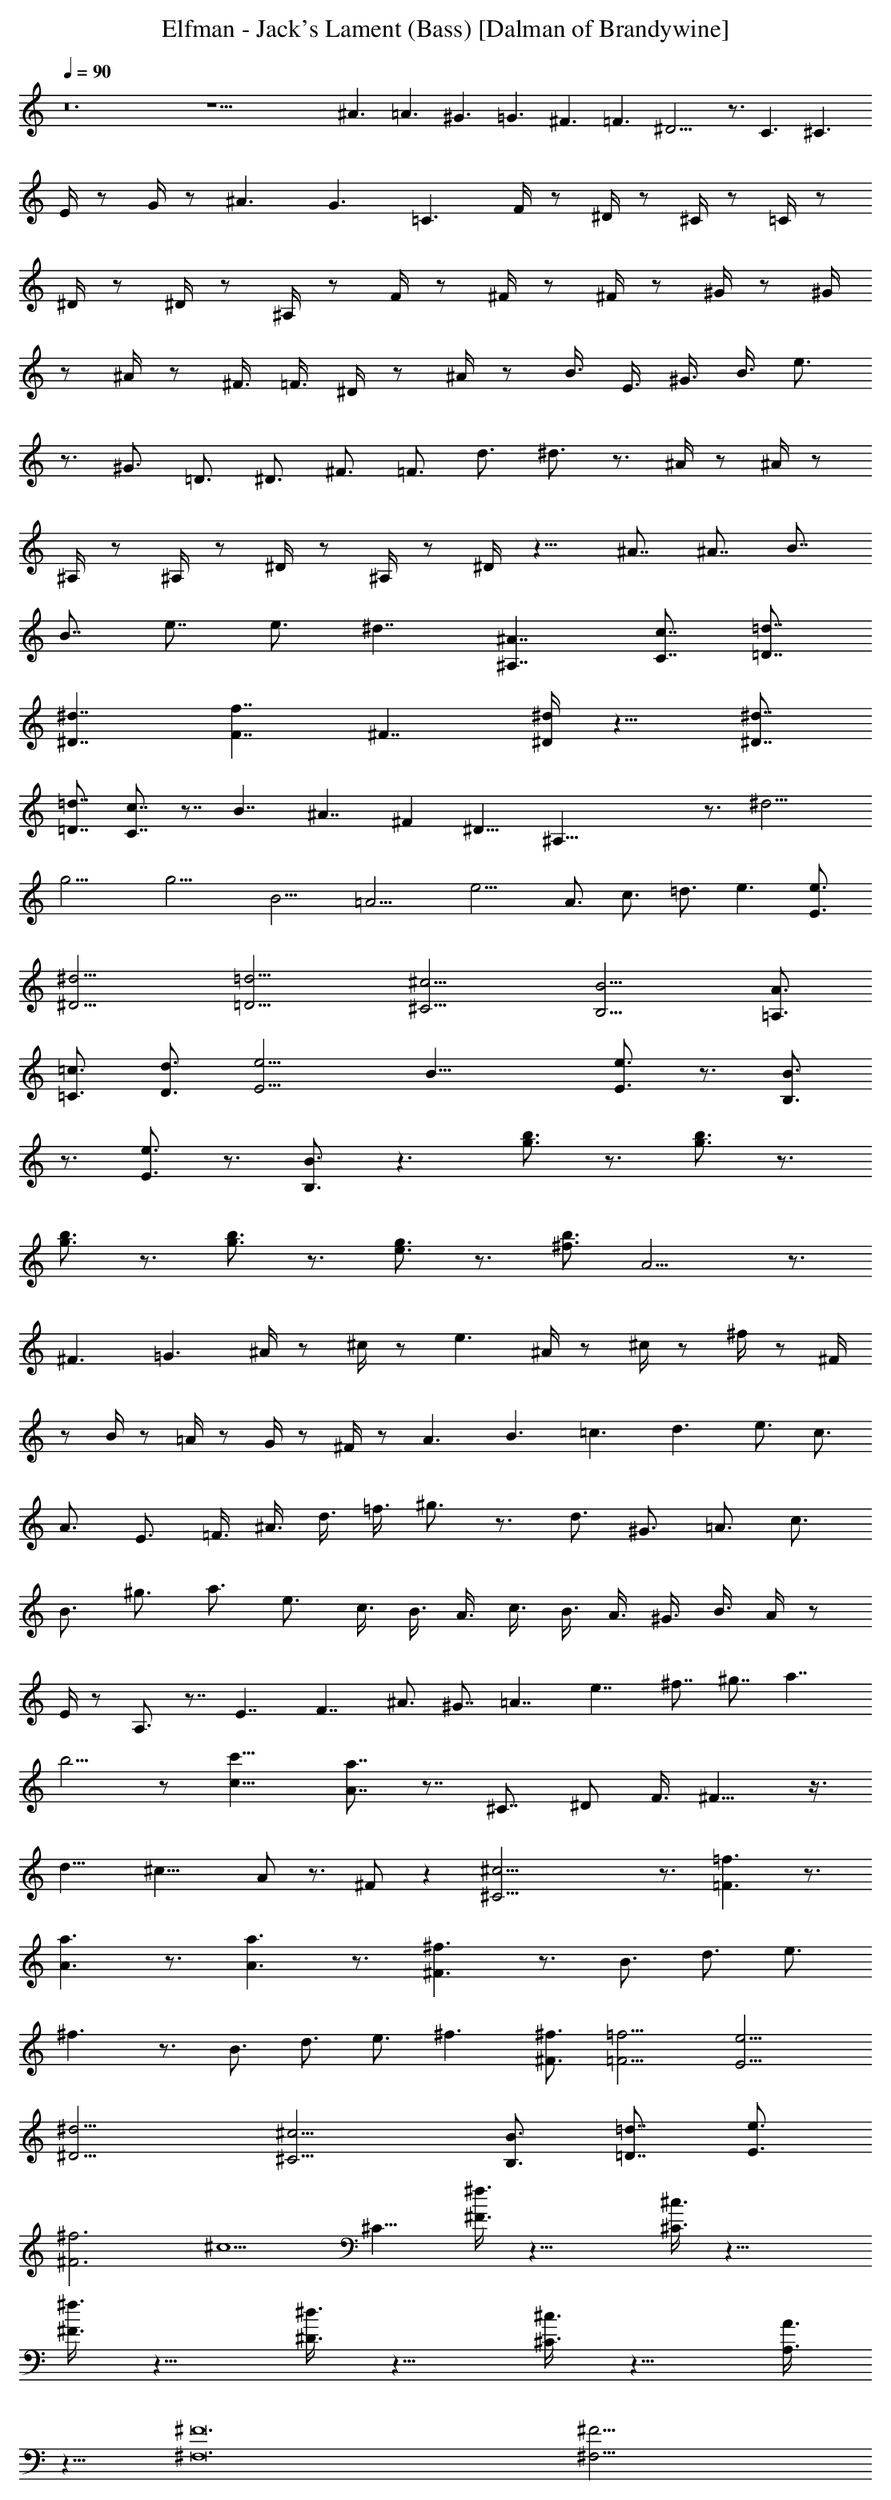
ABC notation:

X:1
T:Elfman - Jack's Lament (Bass) [Dalman of Brandywine]
L:1/4
Q:90
K:C
z12 z21/2 ^A3/2 =A3/2 ^G3/2 =G3/2 ^F3/2 =F3/2 ^D9/4 z3/4 C3/2 ^C3/2
E/4 z/2 G/4 z/2 ^A3/2 G3/2 =C3/2 F/4 z/2 ^D/4 z/2 ^C/4 z/2 =C/4 z/2
^D/4 z/2 ^D/4 z/2 ^A,/4 z/2 F/4 z/2 ^F/4 z/2 ^F/4 z/2 ^G/4 z/2 ^G/4
z/2 ^A/4 z/2 ^F3/8 =F3/8 ^D/4 z/2 ^A/4 z/2 B3/8 E3/8 ^G3/8 B3/8 e3/4
z3/4 ^G3/4 =D3/4 ^D3/4 ^F3/4 =F3/4 d3/4 ^d3/4 z3/4 ^A/4 z/2 ^A/4 z/2
^A,/4 z/2 ^A,/4 z/2 ^D/4 z/2 ^A,/4 z/2 ^D/4 z11/8 ^A7/8 ^A7/8 B7/8
B7/8 e7/8 e3/4 ^d7/4 [^A,7/4^A7/4] [C7/8c7/8] [=D7/8=d7/8]
[^D7/4^d7/4] [F7/4f7/4] ^F7/4 [^D/4^d/4] z11/8 [^D7/8^d7/8]
[=D7/8=d7/8] [C7/8c7/8] z7/8 B7/4 ^A7/4 ^F ^D11/8 ^A,55/8 z3/4 ^d9/4
g9/4 g9/4 B9/4 =A9/4 e9/4 A3/4 c3/4 =d3/4 e3/2 [E3/4e3/4]
[^D9/4^d9/4] [=D9/4=d9/4] [^C9/4^c9/4] [B,9/4B9/4] [=A,3/4A3/4]
[=C3/4=c3/4] [D3/4d3/4] [E9/4e9/4] B25/8 [E3/4e3/4] z3/4 [B,3/4B3/4]
z3/4 [E3/4e3/4] z3/4 [B,3/4B3/4] z3/2 [g3/4b3/4] z3/4 [g3/4b3/4] z3/4
[g3/4b3/4] z3/4 [g3/4b3/4] z3/4 [e3/4g3/4] z3/4 [^f3/4b3/4] A9/4 z3/4
^F3/2 =G3/2 ^A/4 z/2 ^c/4 z/2 e3/2 ^A/4 z/2 ^c/4 z/2 ^f/4 z/2 ^F/4
z/2 B/4 z/2 =A/4 z/2 G/4 z/2 ^F/4 z/2 A3/2 B3/2 =c3/2 d3/2 e3/4 c3/4
A3/4 E3/4 =F3/8 ^A3/8 d3/8 =f3/8 ^g3/4 z3/4 d3/4 ^G3/4 =A3/4 c3/4
B3/4 ^g3/4 a3/4 e3/4 c3/8 B3/8 A3/8 c3/8 B3/8 A3/8 ^G3/8 B3/8 A/4 z/2
E/4 z/2 A,3/4 z7/8 E7/4 F7/4 ^A3/4 ^G7/8 =A7/4 e7/4 ^f7/8 ^g7/8 a7/4
b5/4 z/2 [c13/8c'13/8] [A7/8a7/8] z7/8 ^C7/8 ^D/2 F3/8 ^F11/8 z3/8
d15/8 ^c17/8 A/2 z3/4 ^F/2 z [^C27/4^c27/4] z3/4 [=F3/2=f3/2] z3/4
[A3/2a3/2] z3/4 [A3/2a3/2] z3/4 [^F3/2^f3/2] z3/4 B3/4 d3/4 e3/4
^f3/2 z3/4 B3/4 d3/4 e3/4 ^f3/2 [^F3/4^f3/4] [=F9/4=f9/4] [E9/4e9/4]
[^D9/4^d9/4] [^C9/4^c9/4] [B,3/4B3/4] [=D7/8=d7/8] [E3/4e3/4]
[^F3^f3] ^c5/2 ^C11/8 [^F3/8^f3/8] z21/8 [^C3/8^c3/8] z21/8
[^F3/8^f3/8] z9/8 [^D3/8^d3/8] z9/8 [^C3/8^c3/8] z9/8 [A,3/8A3/8]
z9/8 [^F,12^F12] [^F21/4^F,21/4]
